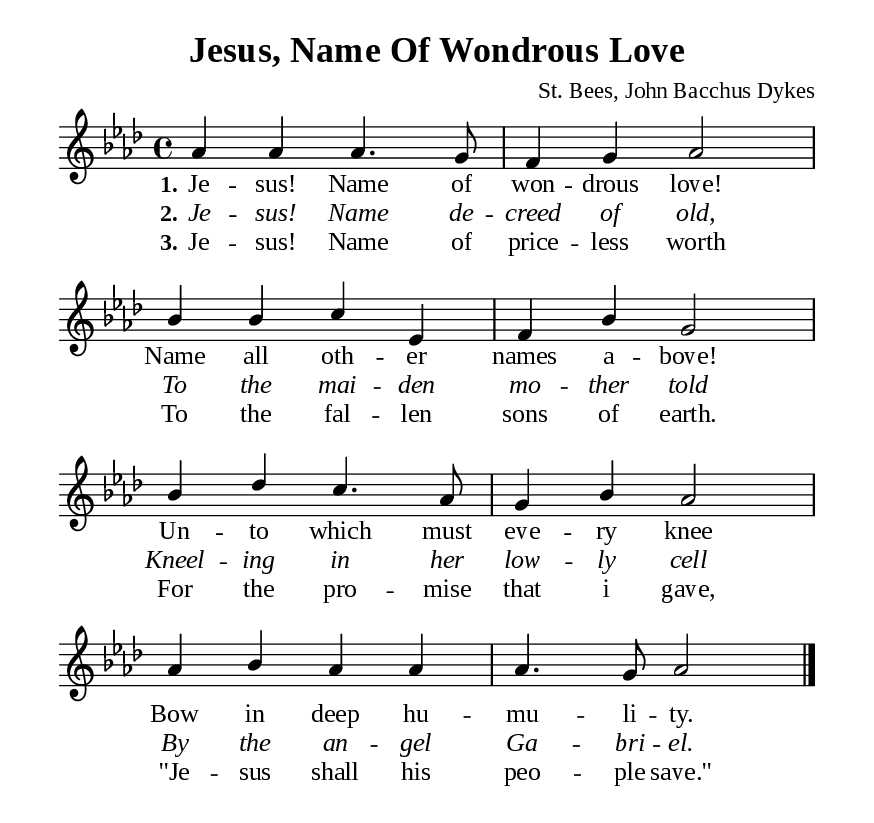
\version "2.18.2"

\header {
  title = "Jesus, Name Of Wondrous Love"
  composer = "St. Bees, John Bacchus Dykes"
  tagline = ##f
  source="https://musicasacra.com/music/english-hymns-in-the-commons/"
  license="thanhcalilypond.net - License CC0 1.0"
}

global= {
  \key aes \major
  \time 4/4
  \override Score.BarNumber.break-visibility = ##(#f #f #f)
  \override Lyrics.LyricSpace.minimum-distance = #3.0
}

\paper {
  #(set-paper-size "a5")
  top-margin = 10\mm
  bottom-marign = 10\mm
  left-margin = 10\mm
  right-margin = 10\mm
  indent = #0
  #(define fonts
	 (make-pango-font-tree "Liberation Serif"
	 		       "Liberation Serif"
			       "Liberation Serif"
			       (/ 20 20)))
  system-system-spacing = #'((basic-distance . 3) (padding . 3))
}

printItalic = \with {
  \override LyricText.font-shape = #'italic
}

% Verse music
musicVerseSoprano = \relative c'' {
  %{	01	%} aes4 aes aes4. g8 |
  %{	02	%} f4 g aes2 |
  %{	03	%} bes4 bes c ees, |
  %{	04	%} f bes g2 |
  %{	05	%} bes4 des c4. aes8 |
  %{	06	%} g4 bes aes2 |
  %{	07	%} aes4 bes aes aes |
  %{	08	%} aes4. g8 aes2 \bar "|."
}

% Verse lyrics
verseOne = \lyricmode {
  \set stanza = #"1."
  Je -- sus! Name of won -- drous love!
  Name all oth -- er names a -- bove!
  Un -- to which must eve -- ry knee
  Bow in deep hu -- mu -- li -- ty.
}

verseTwo = \lyricmode {
  \set stanza = #"2."
  Je -- sus! Name de -- creed of old,
  To the mai -- den mo -- ther told
  Kneel -- ing in her low -- ly cell
  By the an -- gel Ga -- bri -- el.
}

verseThree = \lyricmode {
  \set stanza = #"3."
  Je -- sus! Name of price -- less worth
  To the fal -- len sons of earth.
  For the pro -- mise that i gave,
  ''Je -- sus shall his peo -- ple save.''
}

% Layout
\score {
    \new ChoirStaff <<
      \new Staff <<
        \clef "treble"
        \new Voice = "sopranos" { \global \stemUp \slurUp \musicVerseSoprano }
      >>
      \new Lyrics \lyricsto sopranos \verseOne
      \new Lyrics \printItalic \lyricsto sopranos \verseTwo
      \new Lyrics \lyricsto sopranos \verseThree
    >>
}
